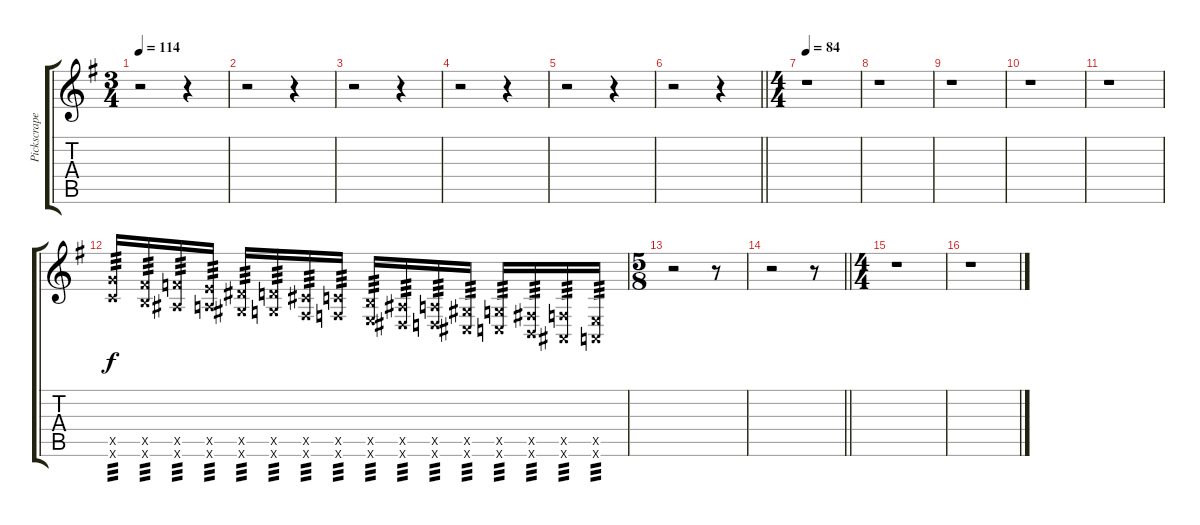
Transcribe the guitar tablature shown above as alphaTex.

\track ("Pickscrape" "Pickscrape") {instrument guitarfretnoise}
\staff {score tabs}
\tuning (E4 B3 G3 D3 A2 D2) {hide}
\ts (3 4)
\tempo 114
\clef g2
\ks g
r.2{dy f} r.4 |
r.2 r.4 |
r.2 r.4 |
r.2 r.4 |
r.2 r.4 |
\barLineRight lightlight
r.2 r.4 |
\ts (4 4)
\tempo 84
r.1 |
r.1 |
r.1 |
r.1 |
r.1 |
(22.5{x} 22.6{x}).16{tp 3} (21.5{x} 21.6{x}).16{tp 3} (20.5{x} 20.6{x}).16{tp 3} (19.5{x} 19.6{x}).16{tp 3} (18.5{x} 18.6{x}).16{tp 3} (17.5{x} 17.6{x}).16{tp 3} (16.5{x} 16.6{x}).16{tp 3} (15.5{x} 15.6{x}).16{tp 3} (14.5{x} 14.6{x}).16{tp 3} (13.5{x} 13.6{x}).16{tp 3} (12.5{x} 12.6{x}).16{tp 3} (11.5{x} 11.6{x}).16{tp 3} (10.5{x} 10.6{x}).16{tp 3} (9.5{x} 9.6{x}).16{tp 3} (8.5{x} 8.6{x}).16{tp 3} (7.5{x} 7.6{x}).16{tp 3} |
\ts (5 8)
r.2 r.8 |
\barLineRight lightlight
r.2 r.8 |
\ts (4 4)
r.1 |
r.1
